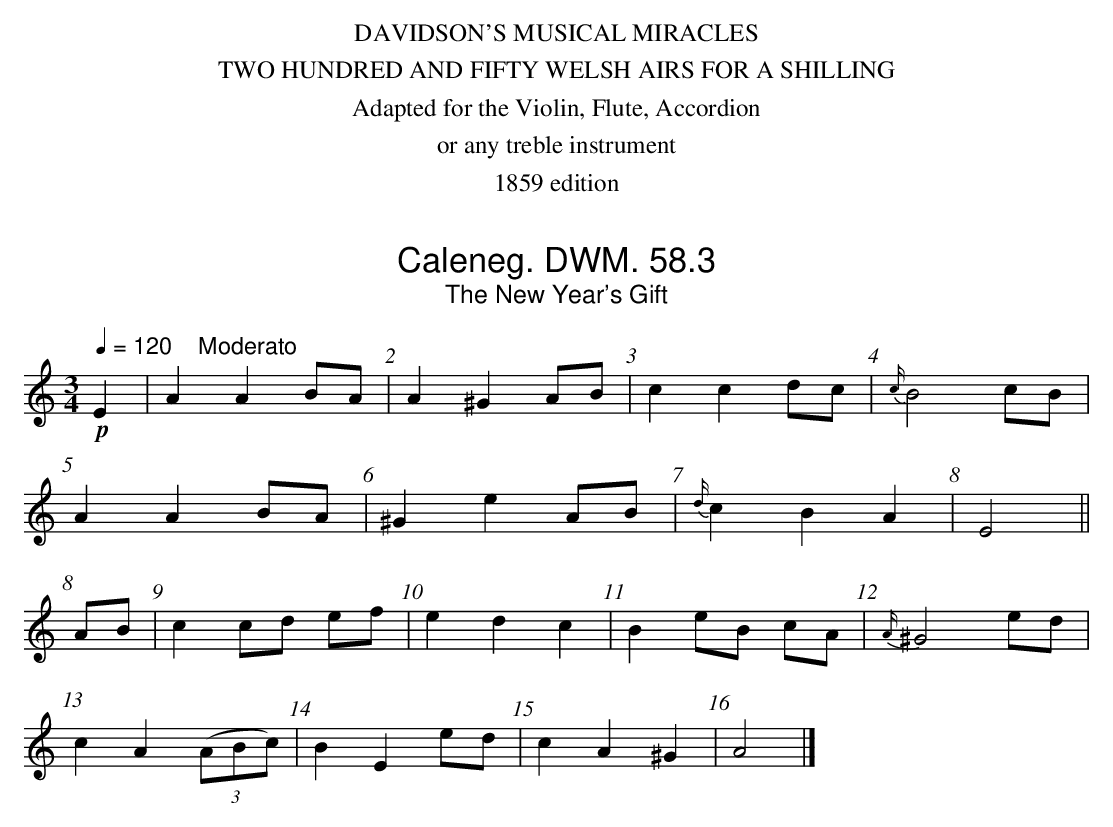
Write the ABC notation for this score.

X:1
T:Caleneg. DWM. 58.3
T:New Year's Gift, The
M:3/4
L:1/8
Q:1/4=120 "    Moderato"
K:Am
!p!E2|A2A2 BA|A2^G2 AB|c2c2 dc|{c/}B4 cB|
A2A2 BA|^G2e2 AB|{d/}c2B2A2|E4||
AB|c2 cd ef|e2d2c2|B2 eB cA|{A/}^G4 ed|
c2A2 (3(ABc)|B2E2 ed|c2A2^G2|A4|]
